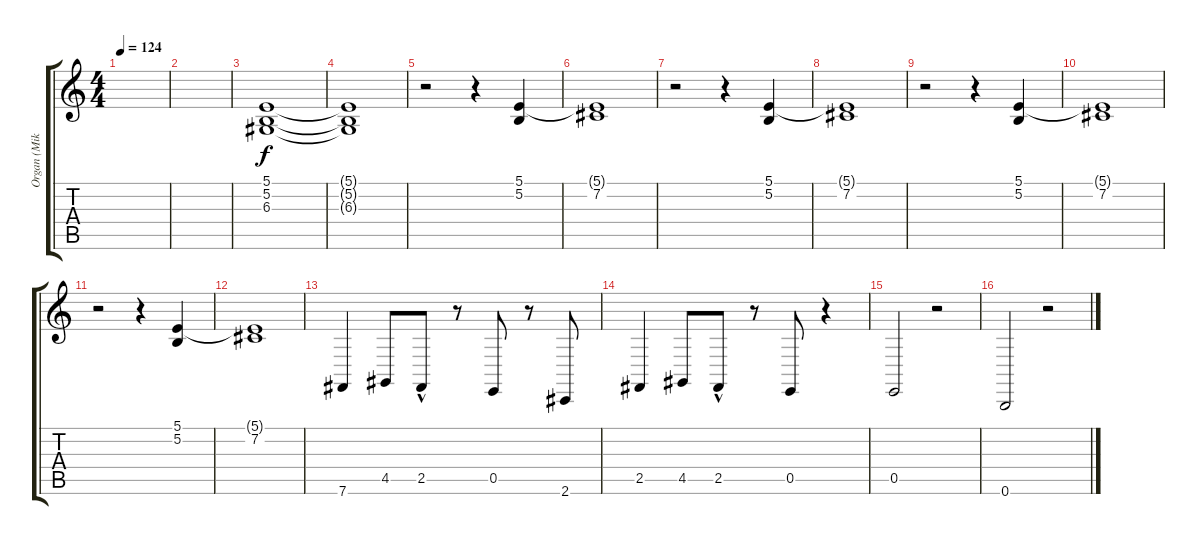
\track ("Organ (Mike Mills)" "Organ (Mik") {instrument drawbarorgan}
\staff {score tabs}
\tuning (B3 Gb3 D3 A2 E2 B1) {hide}
\ts (4 4)
\tempo 124
\clef g2
\ks c
|
|
(5.1 5.2 6.3).1 |
(5.1{t} 5.2{t} 6.3{t}).1 |
r.2 r.4 (5.1 5.2).4 |
(5.1{t} 7.2).1 |
r.2 r.4 (5.1 5.2).4 |
(5.1{t} 7.2).1 |
r.2 r.4 (5.1 5.2).4 |
(5.1{t} 7.2).1 |
r.2 r.4 (5.1 5.2).4 |
(5.1{t} 7.2).1 |
7.6.4 4.5.8 2.5{hac}.8 r.8 0.5.8 r.8 2.6.8 |
2.5.4 4.5.8 2.5{hac}.8 r.8 0.5.8 r.4 |
0.5.2 r.2 |
0.6.2 r.2
